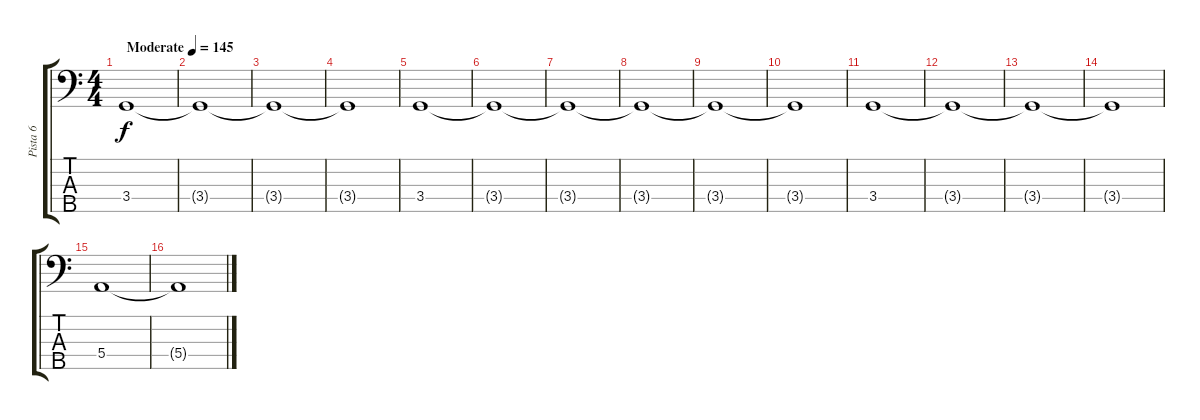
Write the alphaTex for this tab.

\track ("Pista 6" "Pista 6") {instrument electricbassfinger}
\staff {score tabs}
\tuning (G2 D2 A1 E1 B0) {hide}
\ts (4 4)
\tempo (145 "Moderate")
\clef f4
\ks c
3.4.1{dy f instrument electricbassfinger} |
3.4{t}.1 |
3.4{t}.1 |
3.4{t}.1 |
3.4.1 |
3.4{t}.1 |
3.4{t}.1 |
3.4{t}.1 |
3.4{t}.1 |
3.4{t}.1 |
3.4.1 |
3.4{t}.1 |
3.4{t}.1 |
3.4{t}.1 |
5.4.1 |
5.4{t}.1
